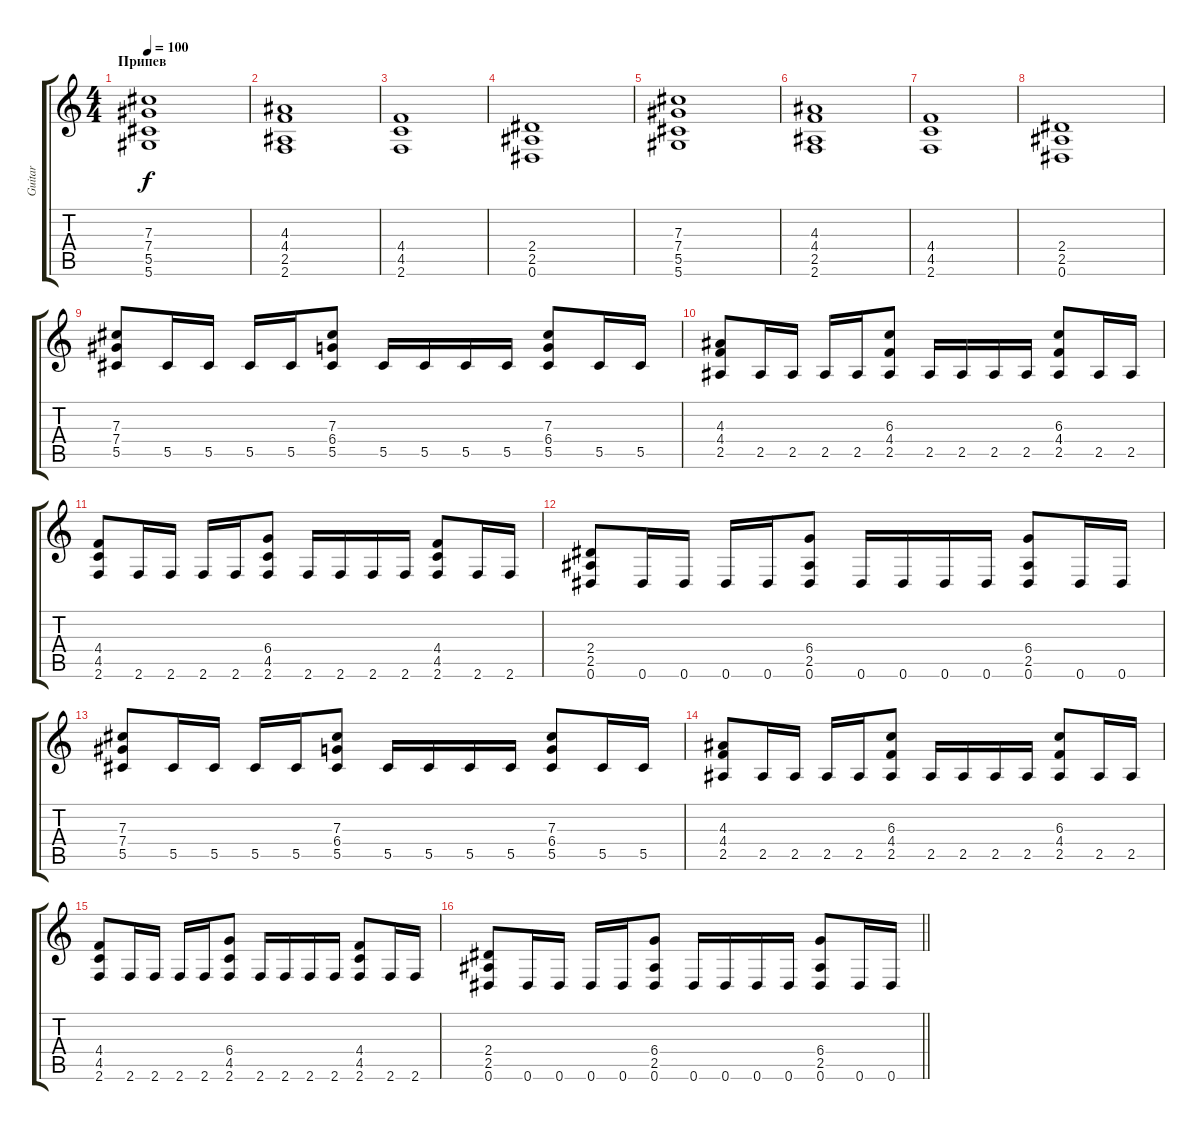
\track ("Guitar" "Guitar") {instrument distortionguitar}
\staff {score tabs}
\tuning (Eb4 Bb3 Gb3 Db3 Ab2 Eb2) {hide}
\ts (4 4)
\section ("" "Припев")
\tempo 100
\clef g2
\ks c
(7.3 7.4 5.5 5.6).1{dy f} |
(4.3 4.4 2.5 2.6).1 |
(4.4 4.5 2.6).1 |
(2.4 2.5 0.6).1 |
(7.3 7.4 5.5 5.6).1 |
(4.3 4.4 2.5 2.6).1 |
(4.4 4.5 2.6).1 |
(2.4 2.5 0.6).1 |
(7.3 7.4 5.5).8 5.5.16 5.5.16 5.5.16 5.5.16 (7.3 6.4 5.5).8 5.5.16 5.5.16 5.5.16 5.5.16 (7.3 6.4 5.5).8 5.5.16 5.5.16 |
(4.3 4.4 2.5).8 2.5.16 2.5.16 2.5.16 2.5.16 (6.3 4.4 2.5).8 2.5.16 2.5.16 2.5.16 2.5.16 (6.3 4.4 2.5).8 2.5.16 2.5.16 |
(4.4 4.5 2.6).8 2.6.16 2.6.16 2.6.16 2.6.16 (6.4 4.5 2.6).8 2.6.16 2.6.16 2.6.16 2.6.16 (4.4 4.5 2.6).8 2.6.16 2.6.16 |
(2.4 2.5 0.6).8 0.6.16 0.6.16 0.6.16 0.6.16 (6.4 2.5 0.6).8 0.6.16 0.6.16 0.6.16 0.6.16 (6.4 2.5 0.6).8 0.6.16 0.6.16 |
(7.3 7.4 5.5).8 5.5.16 5.5.16 5.5.16 5.5.16 (7.3 6.4 5.5).8 5.5.16 5.5.16 5.5.16 5.5.16 (7.3 6.4 5.5).8 5.5.16 5.5.16 |
(4.3 4.4 2.5).8 2.5.16 2.5.16 2.5.16 2.5.16 (6.3 4.4 2.5).8 2.5.16 2.5.16 2.5.16 2.5.16 (6.3 4.4 2.5).8 2.5.16 2.5.16 |
(4.4 4.5 2.6).8 2.6.16 2.6.16 2.6.16 2.6.16 (6.4 4.5 2.6).8 2.6.16 2.6.16 2.6.16 2.6.16 (4.4 4.5 2.6).8 2.6.16 2.6.16 |
\barLineRight lightlight
(2.4 2.5 0.6).8 0.6.16 0.6.16 0.6.16 0.6.16 (6.4 2.5 0.6).8 0.6.16 0.6.16 0.6.16 0.6.16 (6.4 2.5 0.6).8 0.6.16 0.6.16
